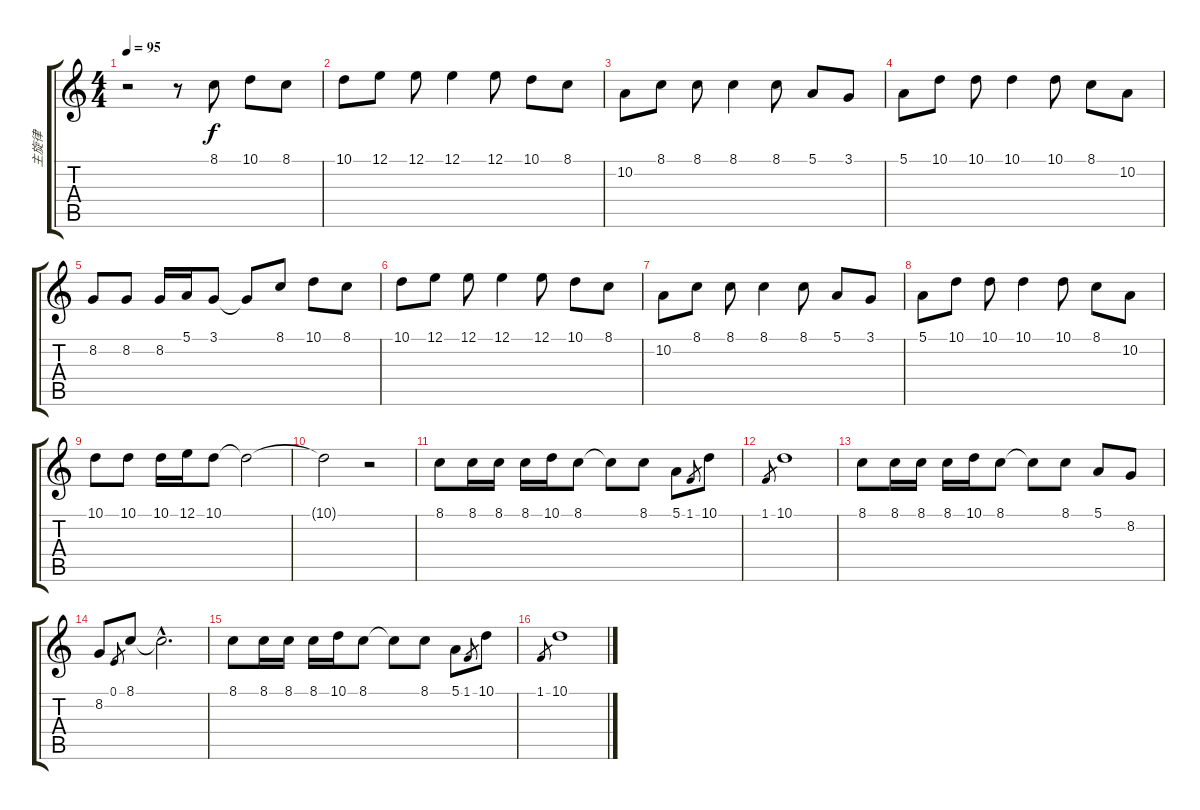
\track ("主旋律" "主旋律") {instrument oboe}
\staff {score tabs}
\tuning (E4 B3 G3 D3 A2 E2) {hide}
\ts (4 4)
\tempo 95
\clef g2
\ks c
r.2{dy f instrument oboe} r.8 8.1.8 10.1.8 8.1.8 |
10.1.8 12.1.8 12.1.8 12.1.4 12.1.8 10.1.8 8.1.8 |
10.2.8 8.1.8 8.1.8 8.1.4 8.1.8 5.1.8 3.1.8 |
5.1.8 10.1.8 10.1.8 10.1.4 10.1.8 8.1.8 10.2.8 |
8.2.8 8.2.8 8.2.16 5.1.16 3.1.8 3.1{t}.8 8.1.8 10.1.8 8.1.8 |
10.1.8 12.1.8 12.1.8 12.1.4 12.1.8 10.1.8 8.1.8 |
10.2.8 8.1.8 8.1.8 8.1.4 8.1.8 5.1.8 3.1.8 |
5.1.8 10.1.8 10.1.8 10.1.4 10.1.8 8.1.8 10.2.8 |
10.1.8 10.1.8 10.1.16 12.1.16 10.1.8 10.1{t}.2 |
10.1{t}.2 r.2 |
8.1.8 8.1.16 8.1.16 8.1.16 10.1.16 8.1.8 8.1{t}.8 8.1.8 5.1.8 1.1.8{gr} 10.1.8 |
1.1.8{gr} 10.1.1 |
8.1.8 8.1.16 8.1.16 8.1.16 10.1.16 8.1.8 8.1{t}.8 8.1.8 5.1.8 8.2.8 |
8.2.8 0.1.8{gr} 8.1.8 8.1{hac t}.2{d} |
8.1.8 8.1.16 8.1.16 8.1.16 10.1.16 8.1.8 8.1{t}.8 8.1.8 5.1.8 1.1.8{gr} 10.1.8 |
1.1.8{gr} 10.1.1
